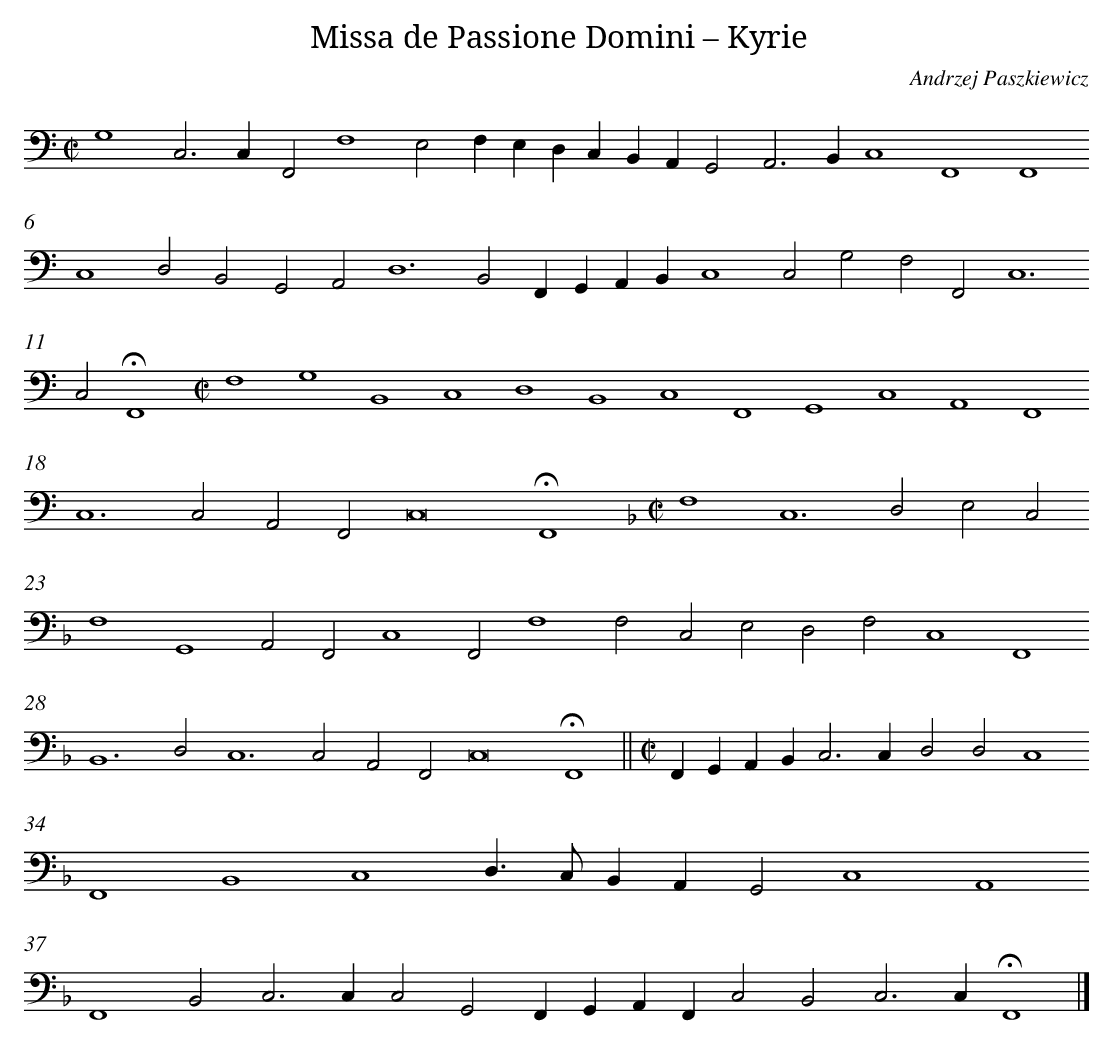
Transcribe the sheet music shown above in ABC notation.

X:1
T: Missa de Passione Domini – Kyrie
C: Andrzej Paszkiewicz
L: 1/4
M: C|
K: C clef=bass
G,4C,3C, [|]
F,,2F,4E,2 [|]
F,E,D,C,B,,A,,G,,2 [|]
A,,2>B,,2C,4 [|]
F,,4F,,4 [|]
C,4D,2B,,2 [|]
G,,2A,,2D,6 [|]
B,,2F,,G,,A,,B,, [|]
C,4C,2G,2 [|]
F,2F,,2C,6 [|]
C,2!fermata!F,,4 [|]
[M:C|]F,4G,4 [|]
B,,4C,4 [|]
D,4B,,4 [|]
C,4F,,4 [|]
G,,4C,4 [|]
A,,4F,,4 [|]
C,6C,2 [|]
A,,2F,,2C,8 [|]
!fermata!F,,4 [|]
 [K:F] [M:C|]F,4C,6 [|]
D,2E,2C,2 [|]
F,4G,,4 [|]
A,,2F,,2C,4 [|]
F,,2F,4F,2 [|]
C,2E,2D,2F,2 [|]
C,4F,,4 [|]
B,,6D,2 [|]
C,6C,2 [|]
A,,2F,,2C,8 [|]
!fermata!F,,4 ||
[M:C|]F,,G,,A,,B,,2<C,2C, [|]
D,2D,2C,4 [|]
F,,4B,,4 [|]
C,4D,>C,B,,A,, [|]
G,,2C,4A,,4 [|]
F,,4B,,2 [|]
C,2>C,2C,2G,,2 [|]
F,,G,,A,,F,,C,2B,,2 [|]
C,2>C,2!fermata!F,,4 |]
